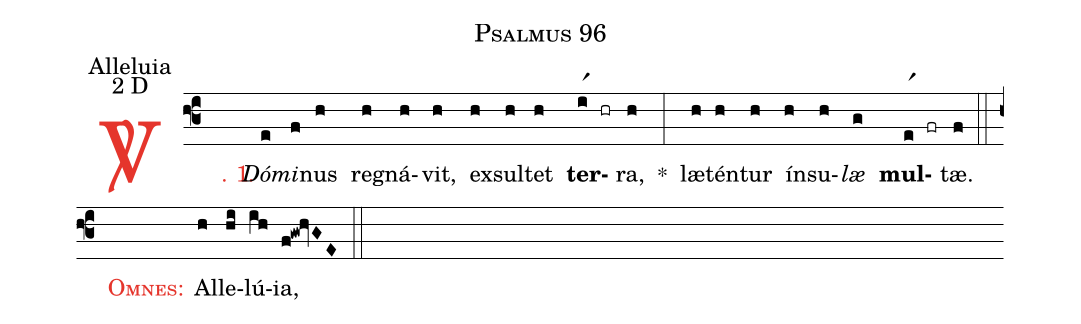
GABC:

name: Psalmus 96;
office-part: Alleluia;
mode: 2;
mode-differentia: D;
%%
(f3)

<c><sp>V/</sp>. 1.</c>() <i>Dó</i>(e)<i>mi</i>(f)nus(h) re(h)gná(h)vit,(h) ex(h)sul(h)tet(h) <b>ter</b>(ir1 hr)ra,(h) *(:) læ(h)tén(h)tur(h) ín(h)su(h)<i>læ</i>(g) <b>mul</b>(er1 fr)tæ.(f)

(::)

<nlba><c><sc>Omnes</sc>:</c>() Al</nlba>(h)le(hi)lú(ih)ia,(f!gw!hvGE)

(::)
